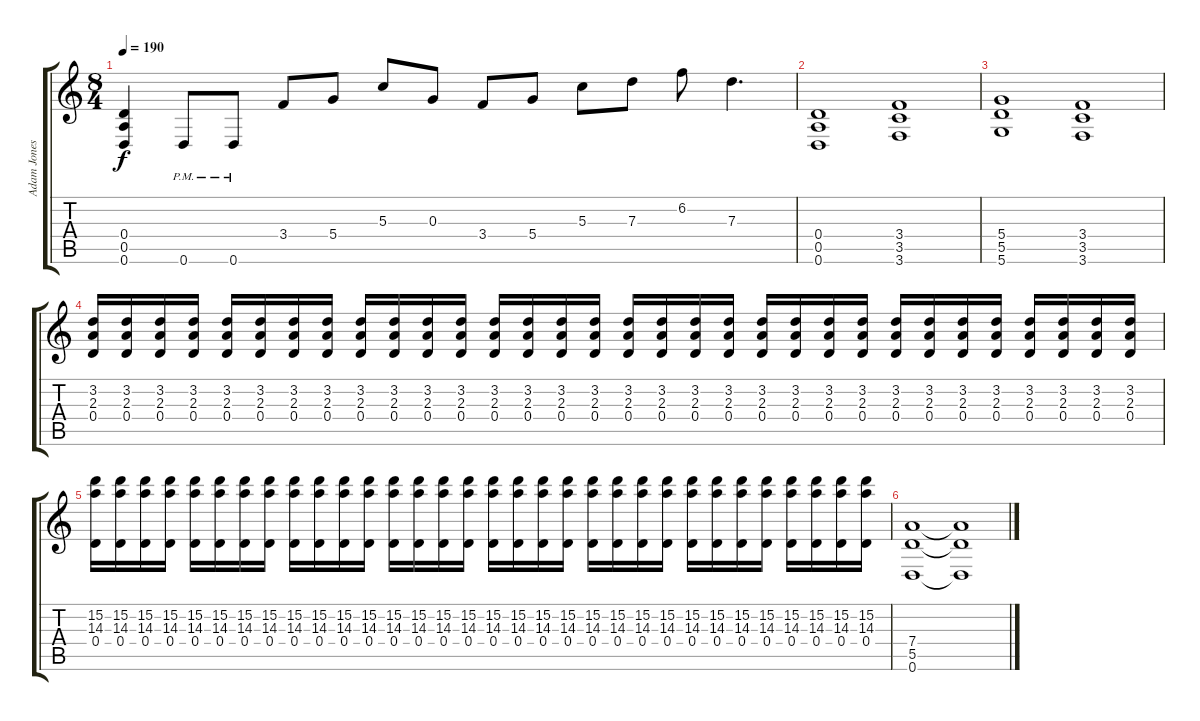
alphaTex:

\track ("Adam Jones" "Adam Jones") {instrument overdrivenguitar}
\staff {score tabs}
\tuning (E4 B3 G3 D3 A2 D2) {hide}
\ts (8 4)
\tempo 190
\clef g2
\ks c
(0.4 0.5 0.6).4{dy f} 0.6{pm}.8 0.6{pm}.8 3.4.8 5.4.8 5.3.8 0.3.8 3.4.8 5.4.8 5.3.8 7.3.8 6.2.8 7.3.4{d} |
(0.4 0.5 0.6).1 (3.4 3.5 3.6).1 |
(5.4 5.5 5.6).1 (3.4 3.5 3.6).1 |
(3.2 2.3 0.4).16 (3.2 2.3 0.4).16 (3.2 2.3 0.4).16 (3.2 2.3 0.4).16 (3.2 2.3 0.4).16 (3.2 2.3 0.4).16 (3.2 2.3 0.4).16 (3.2 2.3 0.4).16 (3.2 2.3 0.4).16 (3.2 2.3 0.4).16 (3.2 2.3 0.4).16 (3.2 2.3 0.4).16 (3.2 2.3 0.4).16 (3.2 2.3 0.4).16 (3.2 2.3 0.4).16 (3.2 2.3 0.4).16 (3.2 2.3 0.4).16 (3.2 2.3 0.4).16 (3.2 2.3 0.4).16 (3.2 2.3 0.4).16 (3.2 2.3 0.4).16 (3.2 2.3 0.4).16 (3.2 2.3 0.4).16 (3.2 2.3 0.4).16 (3.2 2.3 0.4).16 (3.2 2.3 0.4).16 (3.2 2.3 0.4).16 (3.2 2.3 0.4).16 (3.2 2.3 0.4).16 (3.2 2.3 0.4).16 (3.2 2.3 0.4).16 (3.2 2.3 0.4).16 |
(15.2 14.3 0.4).16 (15.2 14.3 0.4).16 (15.2 14.3 0.4).16 (15.2 14.3 0.4).16 (15.2 14.3 0.4).16 (15.2 14.3 0.4).16 (15.2 14.3 0.4).16 (15.2 14.3 0.4).16 (15.2 14.3 0.4).16 (15.2 14.3 0.4).16 (15.2 14.3 0.4).16 (15.2 14.3 0.4).16 (15.2 14.3 0.4).16 (15.2 14.3 0.4).16 (15.2 14.3 0.4).16 (15.2 14.3 0.4).16 (15.2 14.3 0.4).16 (15.2 14.3 0.4).16 (15.2 14.3 0.4).16 (15.2 14.3 0.4).16 (15.2 14.3 0.4).16 (15.2 14.3 0.4).16 (15.2 14.3 0.4).16 (15.2 14.3 0.4).16 (15.2 14.3 0.4).16 (15.2 14.3 0.4).16 (15.2 14.3 0.4).16 (15.2 14.3 0.4).16 (15.2 14.3 0.4).16 (15.2 14.3 0.4).16 (15.2 14.3 0.4).16 (15.2 14.3 0.4).16 |
(7.4 5.5 0.6).1 (7.4{t} 5.5{t} 0.6{t}).1
